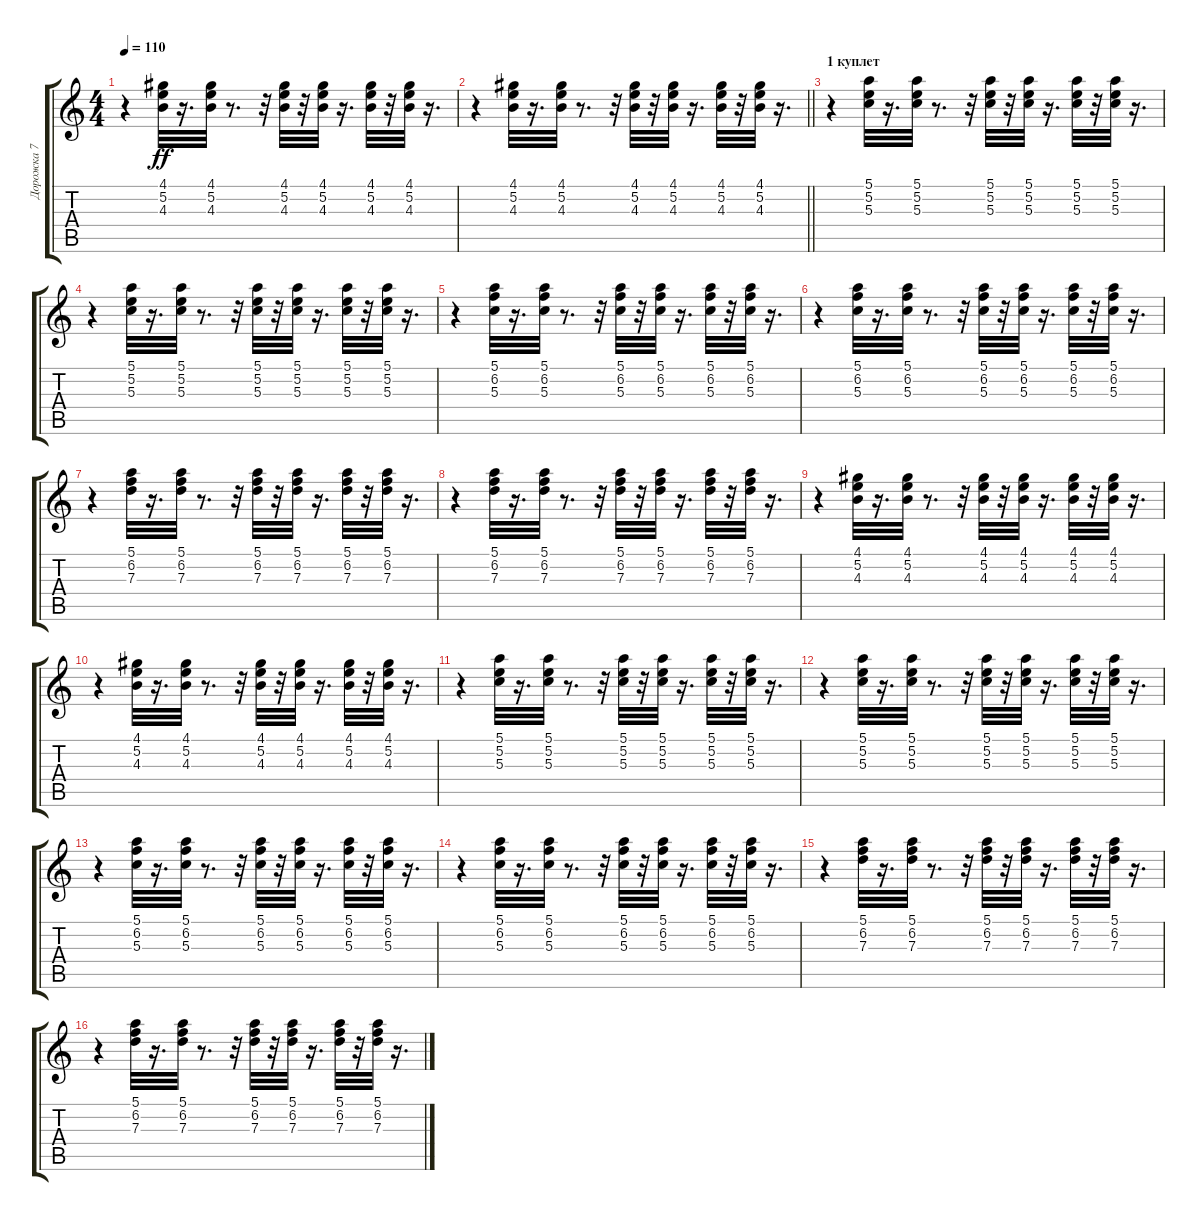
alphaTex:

\track ("Дорожка 7" "Дорожка 7") {instrument synthbass1}
\staff {score tabs}
\tuning (E4 B3 G3 D3 A2 E2) {hide}
\ts (4 4)
\tempo 110
\clef g2
\ks c
r.4{dy ff} (4.1 5.2 4.3).32{balance 8} r.16{d} (4.1 5.2 4.3).32 r.8{d} r.32 (4.1 5.2 4.3).32 r.32 (4.1 5.2 4.3).32 r.16{d} (4.1 5.2 4.3).32 r.32 (4.1 5.2 4.3).32 r.16{d} |
\barLineRight lightlight
r.4 (4.1 5.2 4.3).32{balance 8} r.16{d} (4.1 5.2 4.3).32 r.8{d} r.32 (4.1 5.2 4.3).32 r.32 (4.1 5.2 4.3).32 r.16{d} (4.1 5.2 4.3).32 r.32 (4.1 5.2 4.3).32 r.16{d} |
\section ("" "1 куплет")
r.4 (5.1 5.2 5.3).32{balance 8} r.16{d} (5.1 5.2 5.3).32 r.8{d} r.32 (5.1 5.2 5.3).32 r.32 (5.1 5.2 5.3).32 r.16{d} (5.1 5.2 5.3).32 r.32 (5.1 5.2 5.3).32 r.16{d} |
r.4 (5.1 5.2 5.3).32{balance 8} r.16{d} (5.1 5.2 5.3).32 r.8{d} r.32 (5.1 5.2 5.3).32 r.32 (5.1 5.2 5.3).32 r.16{d} (5.1 5.2 5.3).32 r.32 (5.1 5.2 5.3).32 r.16{d} |
r.4 (5.1 6.2 5.3).32{balance 8} r.16{d} (5.1 6.2 5.3).32 r.8{d} r.32 (5.1 6.2 5.3).32 r.32 (5.1 6.2 5.3).32 r.16{d} (5.1 6.2 5.3).32 r.32 (5.1 6.2 5.3).32 r.16{d} |
r.4 (5.1 6.2 5.3).32{balance 8} r.16{d} (5.1 6.2 5.3).32 r.8{d} r.32 (5.1 6.2 5.3).32 r.32 (5.1 6.2 5.3).32 r.16{d} (5.1 6.2 5.3).32 r.32 (5.1 6.2 5.3).32 r.16{d} |
r.4 (5.1 6.2 7.3).32{balance 8} r.16{d} (5.1 6.2 7.3).32 r.8{d} r.32 (5.1 6.2 7.3).32 r.32 (5.1 6.2 7.3).32 r.16{d} (5.1 6.2 7.3).32 r.32 (5.1 6.2 7.3).32 r.16{d} |
r.4 (5.1 6.2 7.3).32{balance 8} r.16{d} (5.1 6.2 7.3).32 r.8{d} r.32 (5.1 6.2 7.3).32 r.32 (5.1 6.2 7.3).32 r.16{d} (5.1 6.2 7.3).32 r.32 (5.1 6.2 7.3).32 r.16{d} |
r.4 (4.1 5.2 4.3).32{balance 8} r.16{d} (4.1 5.2 4.3).32 r.8{d} r.32 (4.1 5.2 4.3).32 r.32 (4.1 5.2 4.3).32 r.16{d} (4.1 5.2 4.3).32 r.32 (4.1 5.2 4.3).32 r.16{d} |
r.4 (4.1 5.2 4.3).32{balance 8} r.16{d} (4.1 5.2 4.3).32 r.8{d} r.32 (4.1 5.2 4.3).32 r.32 (4.1 5.2 4.3).32 r.16{d} (4.1 5.2 4.3).32 r.32 (4.1 5.2 4.3).32 r.16{d} |
r.4 (5.1 5.2 5.3).32{balance 8} r.16{d} (5.1 5.2 5.3).32 r.8{d} r.32 (5.1 5.2 5.3).32 r.32 (5.1 5.2 5.3).32 r.16{d} (5.1 5.2 5.3).32 r.32 (5.1 5.2 5.3).32 r.16{d} |
r.4 (5.1 5.2 5.3).32{balance 8} r.16{d} (5.1 5.2 5.3).32 r.8{d} r.32 (5.1 5.2 5.3).32 r.32 (5.1 5.2 5.3).32 r.16{d} (5.1 5.2 5.3).32 r.32 (5.1 5.2 5.3).32 r.16{d} |
r.4 (5.1 6.2 5.3).32{balance 8} r.16{d} (5.1 6.2 5.3).32 r.8{d} r.32 (5.1 6.2 5.3).32 r.32 (5.1 6.2 5.3).32 r.16{d} (5.1 6.2 5.3).32 r.32 (5.1 6.2 5.3).32 r.16{d} |
r.4 (5.1 6.2 5.3).32{balance 8} r.16{d} (5.1 6.2 5.3).32 r.8{d} r.32 (5.1 6.2 5.3).32 r.32 (5.1 6.2 5.3).32 r.16{d} (5.1 6.2 5.3).32 r.32 (5.1 6.2 5.3).32 r.16{d} |
r.4 (5.1 6.2 7.3).32{balance 8} r.16{d} (5.1 6.2 7.3).32 r.8{d} r.32 (5.1 6.2 7.3).32 r.32 (5.1 6.2 7.3).32 r.16{d} (5.1 6.2 7.3).32 r.32 (5.1 6.2 7.3).32 r.16{d} |
r.4 (5.1 6.2 7.3).32{balance 8} r.16{d} (5.1 6.2 7.3).32 r.8{d} r.32 (5.1 6.2 7.3).32 r.32 (5.1 6.2 7.3).32 r.16{d} (5.1 6.2 7.3).32 r.32 (5.1 6.2 7.3).32 r.16{d}
